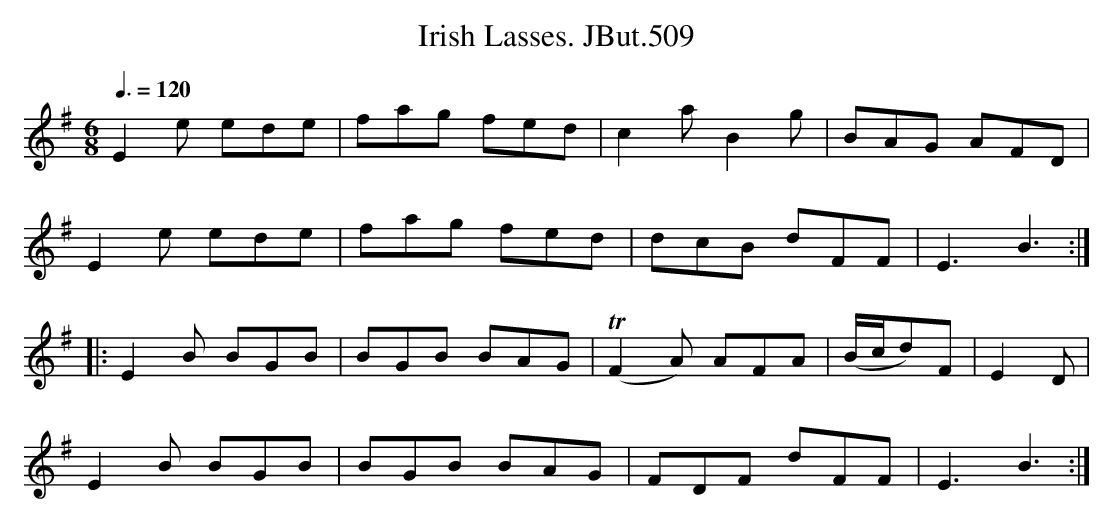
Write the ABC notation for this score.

X:1
T:Irish Lasses. JBut.509
M:6/8
L:1/8
Q:3/8=120
K:Em
E2e ede|fag fed|c2a B2g|BAG AFD|
E2e ede|fag fed|dcB dFF|E3B3:|
|:E2B BGB|BGB BAG|(TF2A) AFA|(B/c/d)F|E2D|
E2B BGB|BGB BAG|FDF dFF|E3B3:|
